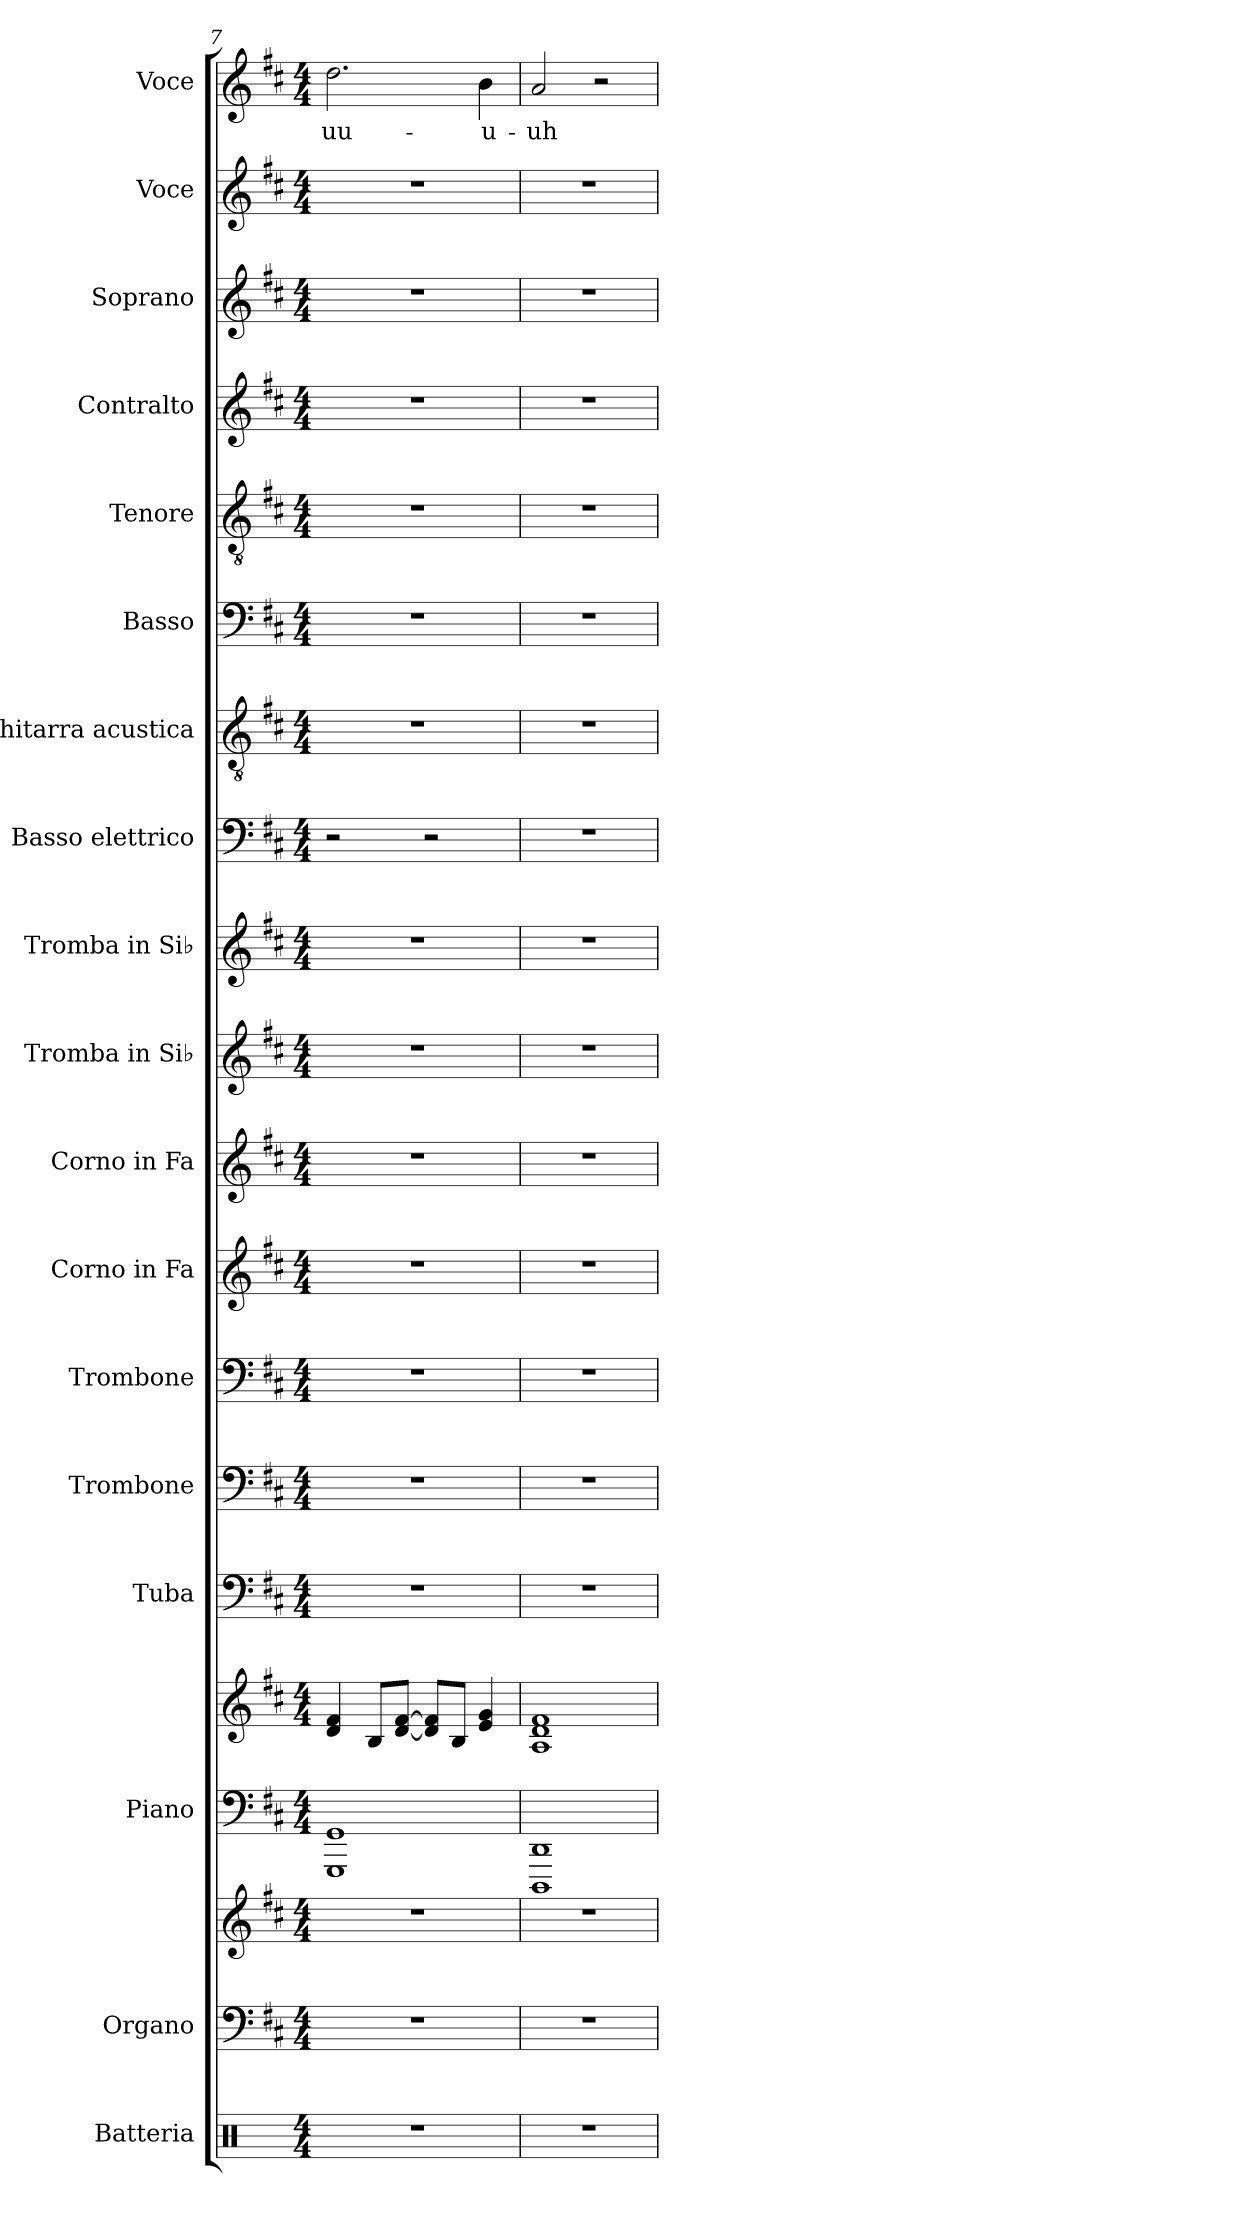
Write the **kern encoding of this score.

**kern	**kern	**kern	**kern	**kern	**kern	**kern	**kern	**kern	**kern	**kern	**kern	**kern	**kern	**kern	**kern	**kern	**kern	**kern	**kern	**text
*part18	*part17	*part17	*part16	*part16	*part15	*part14	*part13	*part12	*part11	*part10	*part9	*part8	*part7	*part6	*part5	*part4	*part3	*part2	*part1	*part1
*staff20	*staff19	*staff18	*staff17	*staff16	*staff15	*staff14	*staff13	*staff12	*staff11	*staff10	*staff9	*staff8	*staff7	*staff6	*staff5	*staff4	*staff3	*staff2	*staff1	*staff1
*I"Batteria	*I"Organo	*	*I"Piano	*	*I"Tuba	*I"Trombone	*I"Trombone	*I"Corno in Fa	*I"Corno in Fa	*I"Tromba in Si♭	*I"Tromba in Si♭	*I"Basso elettrico	*I"Chitarra acustica	*I"Basso	*I"Tenore	*I"Contralto	*I"Soprano	*I"Voce	*I"Voce	*
*I'Batt.	*I'Org.	*	*	*	*I'Tba.	*I'Trb.	*I'Trb.	*I'Cor. Fa	*I'Cor. Fa	*I'Tr. Si♭	*I'Tr. Si♭	*I'B. el.	*	*I'B.	*I'T.	*I'A.	*I'S.	*I'Vo.	*I'Vo.	*
*clefX	*clefF4	*clefG2	*clefF4	*clefG2	*clefF4	*clefF4	*clefF4	*clefG2	*clefG2	*clefG2	*clefG2	*clefF4	*clefGv2	*clefF4	*clefGv2	*clefG2	*clefG2	*clefG2	*clefG2	*
*	*	*	*	*	*	*	*	*ITrd4c7	*ITrd4c7	*ITrd1c2	*ITrd1c2	*ITrd7c12	*	*	*	*	*	*	*	*
*k[]	*k[f#c#]	*k[f#c#]	*k[f#c#]	*k[f#c#]	*k[f#c#]	*k[f#c#]	*k[f#c#]	*k[f#]	*k[f#]	*k[]	*k[]	*k[f#c#]	*k[f#c#]	*k[f#c#]	*k[f#c#]	*k[f#c#]	*k[f#c#]	*k[f#c#]	*k[f#c#]	*
*M4/4	*M4/4	*M4/4	*M4/4	*M4/4	*M4/4	*M4/4	*M4/4	*M4/4	*M4/4	*M4/4	*M4/4	*M4/4	*M4/4	*M4/4	*M4/4	*M4/4	*M4/4	*M4/4	*M4/4	*
=7	=7	=7	=7	=7	=7	=7	=7	=7	=7	=7	=7	=7	=7	=7	=7	=7	=7	=7	=7	=7
!	!	!	!	!	!	!	!	!	!	!	!	!	!	!	!	!	!	!	!	!LO:LY:b
1r	1r	1r	1GGG 1GG	4d/ 4f#/	1r	1r	1r	1r	1r	1r	1r	2r	1r	1r	1r	1r	1r	1r	2.dd\	uu-
.	.	.	.	8B/L	.	.	.	.	.	.	.	.	.	.	.	.	.	.	.	.
.	.	.	.	[8d/ [8f#/J	.	.	.	.	.	.	.	.	.	.	.	.	.	.	.	.
.	.	.	.	8d/] 8f#/]L	.	.	.	.	.	.	.	2r	.	.	.	.	.	.	.	.
.	.	.	.	8B/J	.	.	.	.	.	.	.	.	.	.	.	.	.	.	.	.
!	!	!	!	!	!	!	!	!	!	!	!	!	!	!	!	!	!	!	!	!LO:LY:b
.	.	.	.	4e/ 4g/	.	.	.	.	.	.	.	.	.	.	.	.	.	.	4b\	-u-
=8	=8	=8	=8	=8	=8	=8	=8	=8	=8	=8	=8	=8	=8	=8	=8	=8	=8	=8	=8	=8
!	!	!	!	!	!	!	!	!	!	!	!	!	!	!	!	!	!	!	!	!LO:LY:b
1r	1r	1r	1DDD 1DD	1A 1d 1f#	1r	1r	1r	1r	1r	1r	1r	1r	1r	1r	1r	1r	1r	1r	2a/	-uh
.	.	.	.	.	.	.	.	.	.	.	.	.	.	.	.	.	.	.	2r	.
=	=	=	=	=	=	=	=	=	=	=	=	=	=	=	=	=	=	=	=	=
*-	*-	*-	*-	*-	*-	*-	*-	*-	*-	*-	*-	*-	*-	*-	*-	*-	*-	*-	*-	*-
